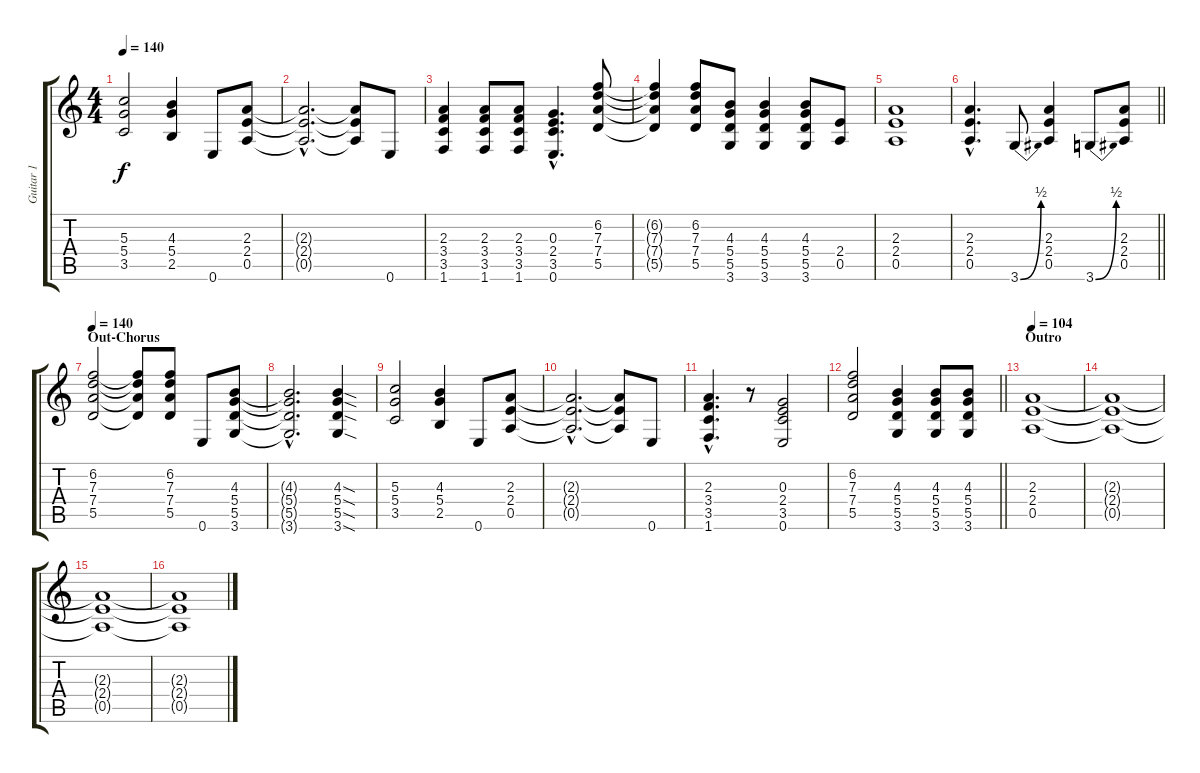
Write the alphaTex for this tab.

\track ("Guitar 1" "Guitar 1") {instrument overdrivenguitar}
\staff {score tabs}
\tuning (E4 B3 G3 D3 A2 E2) {hide}
\ts (4 4)
\tempo 140
\clef g2
\ks c
(5.3 5.4 3.5).2{dy f} (4.3 5.4 2.5).4 0.6.8 (2.3 2.4 0.5).8 |
(2.3{hac t} 2.4{hac t} 0.5{hac t}).2{d} (2.3{t} 2.4{t} 0.5{t}).8 0.6.8 |
(2.3 3.4 3.5 1.6).4 (2.3 3.4 3.5 1.6).8 (2.3 3.4 3.5 1.6).8 (0.3{hac} 2.4{hac} 3.5{hac} 0.6{hac}).4{d} (6.2 7.3 7.4 5.5).8 |
(6.2{t} 7.3{t} 7.4{t} 5.5{t}).4 (6.2 7.3 7.4 5.5).8 (4.3 5.4 5.5 3.6).8 (4.3 5.4 5.5 3.6).4 (4.3 5.4 5.5 3.6).8 (2.4 0.5).8 |
(2.3 2.4 0.5).1 |
\barLineRight lightlight
(2.3{hac} 2.4{hac} 0.5{hac}).4{d} 3.6{be (bend 0 0 60 2)}.8 (2.3 2.4 0.5).4 3.6{be (bend 0 0 60 2)}.8 (2.3 2.4 0.5).8 |
\section ("" "Out-Chorus")
\tempo 140
(6.2 7.3 7.4 5.5).2 (6.2{t} 7.3{t} 7.4{t} 5.5{t}).8 (6.2 7.3 7.4 5.5).8 0.6.8 (4.3 5.4 5.5 3.6).8 |
(4.3{hac t} 5.4{hac t} 5.5{hac t} 3.6{hac t}).2{d} (4.3{sod} 5.4{sod} 5.5{sod} 3.6{sod}).4 |
(5.3 5.4 3.5).2 (4.3 5.4 2.5).4 0.6.8 (2.3 2.4 0.5).8 |
(2.3{hac t} 2.4{hac t} 0.5{hac t}).2{d} (2.3{t} 2.4{t} 0.5{t}).8 0.6.8 |
(2.3{hac} 3.4{hac} 3.5{hac} 1.6{hac}).4{d} r.8 (0.3 2.4 3.5 0.6).2 |
\barLineRight lightlight
(6.2 7.3 7.4 5.5).2 (4.3 5.4 5.5 3.6).4 (4.3 5.4 5.5 3.6).8 (4.3 5.4 5.5 3.6).8 |
\section ("" "Outro")
\tempo 104
(2.3 2.4 0.5).1 |
(2.3{t} 2.4{t} 0.5{t}).1 |
(2.3{t} 2.4{t} 0.5{t}).1 |
(2.3{t} 2.4{t} 0.5{t}).1
